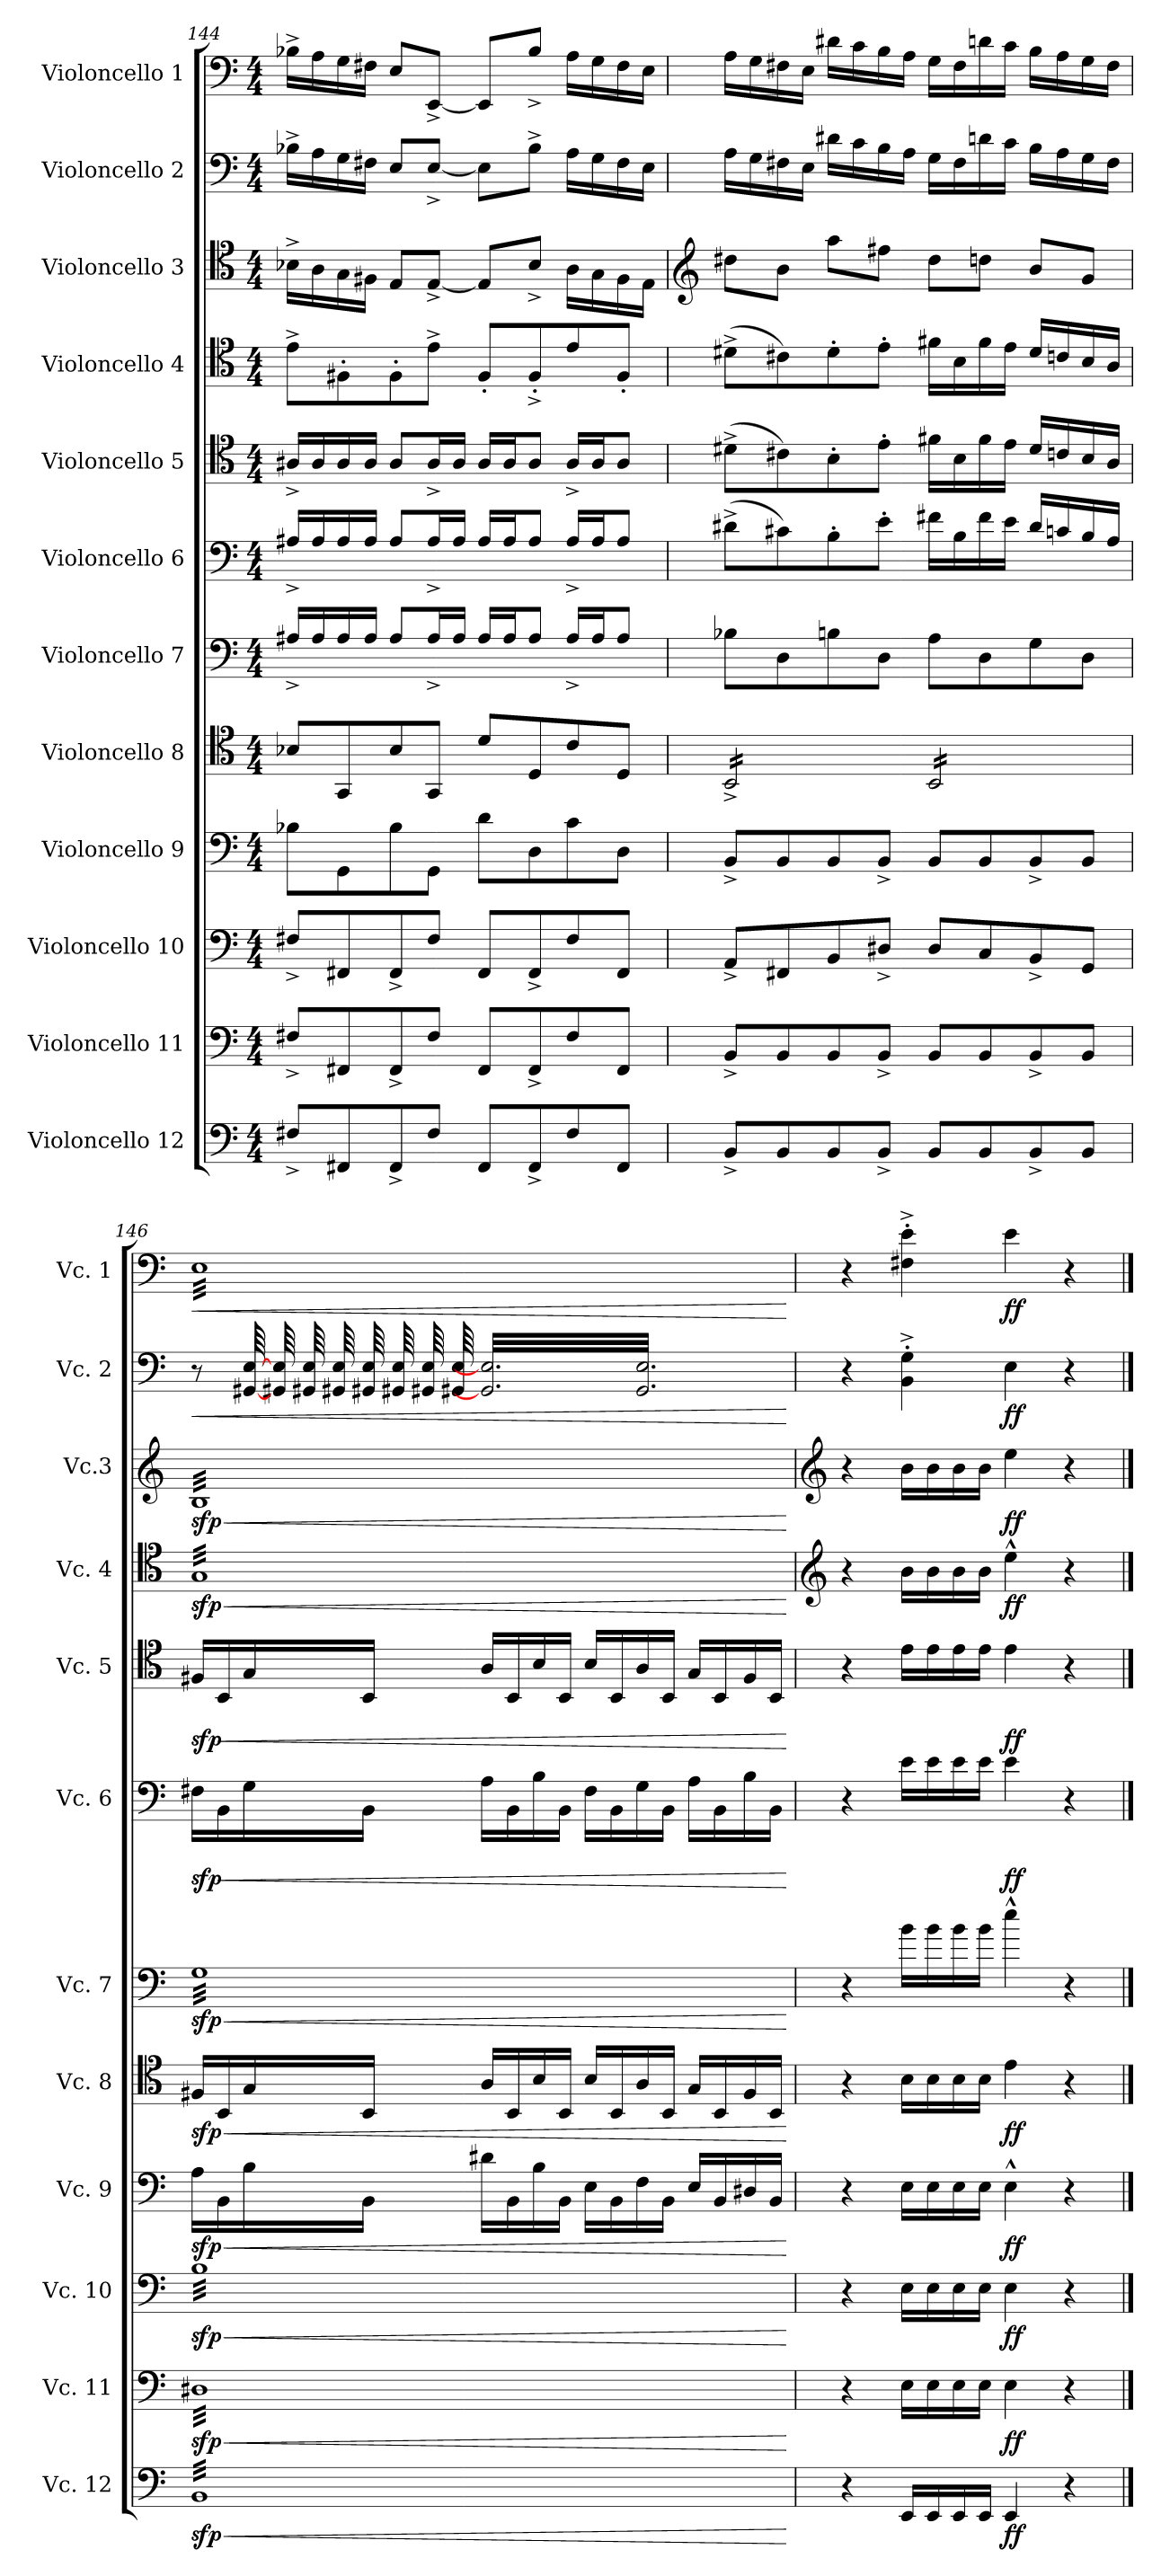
**kern	**dynam	**kern	**dynam	**kern	**dynam	**kern	**dynam	**kern	**dynam	**kern	**dynam	**kern	**dynam	**kern	**dynam	**kern	**dynam	**kern	**dynam	**kern	**dynam	**kern	**dynam
*part12	*part12	*part11	*part11	*part10	*part10	*part9	*part9	*part8	*part8	*part7	*part7	*part6	*part6	*part5	*part5	*part4	*part4	*part3	*part3	*part2	*part2	*part1	*part1
*staff12	*staff12	*staff11	*staff11	*staff10	*staff10	*staff9	*staff9	*staff8	*staff8	*staff7	*staff7	*staff6	*staff6	*staff5	*staff5	*staff4	*staff4	*staff3	*staff3	*staff2	*staff2	*staff1	*staff1
*I"Violoncello 12	*	*I"Violoncello 11	*	*I"Violoncello 10	*	*I"Violoncello 9	*	*I"Violoncello 8	*	*I"Violoncello 7	*	*I"Violoncello 6	*	*I"Violoncello 5	*	*I"Violoncello 4	*	*I"Violoncello 3	*	*I"Violoncello 2	*	*I"Violoncello 1	*
*I'Vc. 12	*	*I'Vc. 11	*	*I'Vc. 10	*	*I'Vc. 9	*	*I'Vc. 8	*	*I'Vc. 7	*	*I'Vc. 6	*	*I'Vc. 5	*	*I'Vc. 4	*	*I'Vc.3	*	*I'Vc. 2	*	*I'Vc. 1	*
*clefF4	*	*clefF4	*	*clefF4	*	*clefF4	*	*clefC4	*	*clefF4	*	*clefF4	*	*clefC4	*	*clefC4	*	*clefC4	*	*clefF4	*	*clefF4	*
*k[]	*	*k[]	*	*k[]	*	*k[]	*	*k[]	*	*k[]	*	*k[]	*	*k[]	*	*k[]	*	*k[]	*	*k[]	*	*k[]	*
*M4/4	*	*M4/4	*	*M4/4	*	*M4/4	*	*M4/4	*	*M4/4	*	*M4/4	*	*M4/4	*	*M4/4	*	*M4/4	*	*M4/4	*	*M4/4	*
=144	=144	=144	=144	=144	=144	=144	=144	=144	=144	=144	=144	=144	=144	=144	=144	=144	=144	=144	=144	=144	=144	=144	=144
8F#X^/L	.	8F#X^/L	.	8F#X^/L	.	8B-X\L	.	8B-X/L	.	16A#X^/LL	.	16A#X^/LL	.	16A#X^/LL	.	8e^\L	.	16B-X^\LL	.	16B-X^\LL	.	16B-X^\LL	.
.	.	.	.	.	.	.	.	.	.	16A#/	.	16A#/	.	16A#/	.	.	.	16A\	.	16A\	.	16A\	.
8FF#X/	.	8FF#X/	.	8FF#X/	.	8GG\	.	8GG/	.	16A#/	.	16A#/	.	16A#/	.	8F#X'\	.	16G\	.	16G\	.	16G\	.
.	.	.	.	.	.	.	.	.	.	16A#/JJ	.	16A#/JJ	.	16A#/JJ	.	.	.	16F#X\JJ	.	16F#X\JJ	.	16F#X\JJ	.
8FF#^/	.	8FF#^/	.	8FF#^/	.	8B-\	.	8B-/	.	8A#/L	.	8A#/L	.	8A#/L	.	8F#'\	.	8E/L	.	8E/L	.	8E/L	.
8F#/J	.	8F#/J	.	8F#/J	.	8GG\J	.	8GG/J	.	16A#^/L	.	16A#^/L	.	16A#^/L	.	8e^\J	.	[8E^/J	.	[8E^/J	.	[8EE^/J	.
.	.	.	.	.	.	.	.	.	.	16A#/JJ	.	16A#/JJ	.	16A#/JJ	.	.	.	.	.	.	.	.	.
8FF#/L	.	8FF#/L	.	8FF#/L	.	8d\L	.	8d/L	.	16A#/LL	.	16A#/LL	.	16A#/LL	.	8F#'/L	.	8E/L]	.	8E\L]	.	8EE/L]	.
.	.	.	.	.	.	.	.	.	.	16A#/J	.	16A#/J	.	16A#/J	.	.	.	.	.	.	.	.	.
8FF#^/	.	8FF#^/	.	8FF#^/	.	8D\	.	8D/	.	8A#/J	.	8A#/J	.	8A#/J	.	8F#^'/	.	8B-^/J	.	8B-^\J	.	8B-^/J	.
8F#/	.	8F#/	.	8F#/	.	8c\	.	8c/	.	16A#^/LL	.	16A#^/LL	.	16A#^/LL	.	8e/	.	16A\LL	.	16A\LL	.	16A\LL	.
.	.	.	.	.	.	.	.	.	.	16A#/J	.	16A#/J	.	16A#/J	.	.	.	16G\	.	16G\	.	16G\	.
8FF#/J	.	8FF#/J	.	8FF#/J	.	8D\J	.	8D/J	.	8A#/J	.	8A#/J	.	8A#/J	.	8F#'/J	.	16F#\	.	16F#\	.	16F#\	.
.	.	.	.	.	.	.	.	.	.	.	.	.	.	.	.	.	.	16E\JJ	.	16E\JJ	.	16E\JJ	.
!!LO:PB:g=z
=145	=145	=145	=145	=145	=145	=145	=145	=145	=145	=145	=145	=145	=145	=145	=145	=145	=145	=145	=145	=145	=145	=145	=145
*	*	*	*	*	*	*	*	*	*	*	*	*	*	*	*	*	*	*clefG2	*	*	*	*	*
*	*	*	*	*	*	*	*	*tremolo	*	*	*	*	*	*	*	*	*	*	*	*	*	*	*
8BB^/L	.	8BB^/L	.	8AA^/L	.	8BB^/L	.	16BB^/LL	.	8B-X\L	.	(>8d#X^\L	.	(>8d#X^\L	.	(>8d#X^\L	.	8dd#X\L	.	16A\LL	.	16A\LL	.
.	.	.	.	.	.	.	.	16BB^/	.	.	.	.	.	.	.	.	.	.	.	16G\	.	16G\	.
8BB/	.	8BB/	.	8FF#X/	.	8BB/	.	16BB/	.	8D\	.	8c#X\)	.	8c#X\)	.	8c#X\)	.	8b\J	.	16F#X\	.	16F#X\	.
.	.	.	.	.	.	.	.	16BB/	.	.	.	.	.	.	.	.	.	.	.	16E\JJ	.	16E\JJ	.
8BB/	.	8BB/	.	8BB/	.	8BB/	.	16BB/	.	8Bn\	.	8B'\	.	8B'\	.	8d#'\	.	8aa\L	.	16d#X\LL	.	16d#X\LL	.
.	.	.	.	.	.	.	.	16BB/	.	.	.	.	.	.	.	.	.	.	.	16c\	.	16c\	.
8BB^/J	.	8BB^/J	.	8D#X^/J	.	8BB^/J	.	16BB^/	.	8D\J	.	8e'\J	.	8e'\J	.	8e'\J	.	8ff#X\J	.	16B\	.	16B\	.
.	.	.	.	.	.	.	.	16BB^/JJ	.	.	.	.	.	.	.	.	.	.	.	16A\JJ	.	16A\JJ	.
8BB/L	.	8BB/L	.	8D#/L	.	8BB/L	.	16BB/LL	.	8A\L	.	16f#X\LL	.	16f#X\LL	.	16f#X\LL	.	8dd#\L	.	16G\LL	.	16G\LL	.
.	.	.	.	.	.	.	.	16BB/	.	.	.	16B\	.	16B\	.	16B\	.	.	.	16F#\	.	16F#\	.
8BB/	.	8BB/	.	8C/	.	8BB/	.	16BB/	.	8D\	.	16f#\	.	16f#\	.	16f#\	.	8ddn\J	.	16dn\	.	16dn\	.
.	.	.	.	.	.	.	.	16BB/	.	.	.	16e\JJ	.	16e\JJ	.	16e\JJ	.	.	.	16c\JJ	.	16c\JJ	.
8BB^/	.	8BB^/	.	8BB^/	.	8BB^/	.	16BB^/	.	8G\	.	16d#/LL	.	16d#/LL	.	16d#/LL	.	8b/L	.	16B\LL	.	16B\LL	.
.	.	.	.	.	.	.	.	16BB^/	.	.	.	16cn/	.	16cn/	.	16cn/	.	.	.	16A\	.	16A\	.
8BB/J	.	8BB/J	.	8GG/J	.	8BB/J	.	16BB/	.	8D\J	.	16B/	.	16B/	.	16B/	.	8g/J	.	16G\	.	16G\	.
.	.	.	.	.	.	.	.	16BB/JJ	.	.	.	16A/JJ	.	16A/JJ	.	16A/JJ	.	.	.	16F#\JJ	.	16F#\JJ	.
*	*	*	*	*	*	*	*	*Xtremolo	*	*	*	*	*	*	*	*	*	*	*	*	*	*	*
=146	=146	=146	=146	=146	=146	=146	=146	=146	=146	=146	=146	=146	=146	=146	=146	=146	=146	=146	=146	=146	=146	=146	=146
!	!LO:HP:b	!	!LO:HP:b	!	!LO:HP:b	!	!LO:HP:b	!	!LO:HP:b	!	!LO:HP:b	!	!	!	!	!	!LO:HP:b	!	!LO:HP:b	!	!LO:HP:b	!	!LO:HP:b
!	!LO:DY:n=1:b	!	!LO:DY:n=1:b	!	!LO:DY:n=1:b	!	!LO:DY:n=1:b	!	!LO:DY:n=1:b	!	!LO:DY:n=1:b	!	!LO:DY:b	!	!LO:DY:b	!	!LO:DY:n=1:b	!	!LO:DY:n=1:b	!	!	!	!
*tremolo	*	*	*	*	*	*	*	*	*	*	*	*	*	*	*	*	*	*	*	*	*	*	*
*	*	*tremolo	*	*	*	*	*	*	*	*	*	*	*	*	*	*	*	*	*	*	*	*	*
*	*	*	*	*tremolo	*	*	*	*	*	*	*	*	*	*	*	*	*	*	*	*	*	*	*
*	*	*	*	*	*	*	*	*	*	*tremolo	*	*	*	*	*	*	*	*	*	*	*	*	*
*	*	*	*	*	*	*	*	*	*	*	*	*	*	*	*	*tremolo	*	*	*	*	*	*	*
*	*	*	*	*	*	*	*	*	*	*	*	*	*	*	*	*	*	*tremolo	*	*	*	*	*
*	*	*	*	*	*	*	*	*	*	*	*	*	*	*	*	*	*	*	*	*	*	*tremolo	*
32BBLLL	< sfp	32D#XLLL	< sfp	32BLLL	< sfp	16A\LL	< sfp	16F#X/LL	< sfp	32GLLL	< sfp	16F#X\LL	sfp	16F#X/LL	sfp	32GLLL	< sfp	32BLLL	< sfp	8r	<	32ELLL	<
32BB	.	32D#X	.	32B	.	.	.	.	.	32G	.	.	.	.	.	32G	.	32B	.	.	.	32E	.
!	!	!	!	!	!	!	!	!	!	!	!	!	!LO:HP:b	!	!LO:HP:b	!	!	!	!	!	!	!	!
32BB	.	32D#X	.	32B	.	16BB\	.	16BB/	.	32G	.	16BB\	<	16BB/	<	32G	.	32B	.	.	.	32E	.
32BB	.	32D#X	.	32B	.	.	.	.	.	32G	.	.	.	.	.	32G	.	32B	.	.	.	32E	.
*	*	*	*	*	*	*	*	*	*	*	*	*	*	*	*	*	*	*	*	*tremolo	*	*	*
32BB	.	32D#X	.	32B	.	16B\	.	16G/	.	32G	.	16G\	.	16G/	.	32G	.	32B	.	[64GG#X/ [64E/	.	32E	.
.	.	.	.	.	.	.	.	.	.	.	.	.	.	.	.	.	.	.	.	64GG#X/ 64E/	.	.	.
32BB	.	32D#X	.	32B	.	.	.	.	.	32G	.	.	.	.	.	32G	.	32B	.	64GG#X/ 64E/	.	32E	.
.	.	.	.	.	.	.	.	.	.	.	.	.	.	.	.	.	.	.	.	64GG#X/ 64E/	.	.	.
32BB	.	32D#X	.	32B	.	16BB\JJ	.	16BB/JJ	.	32G	.	16BB\JJ	.	16BB/JJ	.	32G	.	32B	.	64GG#X/ 64E/	.	32E	.
.	.	.	.	.	.	.	.	.	.	.	.	.	.	.	.	.	.	.	.	64GG#X/ 64E/	.	.	.
32BB	.	32D#X	.	32B	.	.	.	.	.	32G	.	.	.	.	.	32G	.	32B	.	64GG#X/ 64E/	.	32E	.
.	.	.	.	.	.	.	.	.	.	.	.	.	.	.	.	.	.	.	.	64GG#X/ 64E/	.	.	.
32BB	.	32D#X	.	32B	.	16d#X\LL	.	16A/LL	.	32G	.	16A\LL	.	16A/LL	.	32G	.	32B	.	32GG#/] 32E/]LLL	.	32E	.
32BB	.	32D#X	.	32B	.	.	.	.	.	32G	.	.	.	.	.	32G	.	32B	.	32GG#/ 32E/	.	32E	.
32BB	.	32D#X	.	32B	.	16BB\	.	16BB/	.	32G	.	16BB\	.	16BB/	.	32G	.	32B	.	32GG#/ 32E/	.	32E	.
32BB	.	32D#X	.	32B	.	.	.	.	.	32G	.	.	.	.	.	32G	.	32B	.	32GG#/ 32E/	.	32E	.
32BB	.	32D#X	.	32B	.	16B\	.	16B/	.	32G	.	16B\	.	16B/	.	32G	.	32B	.	32GG#/ 32E/	.	32E	.
32BB	.	32D#X	.	32B	.	.	.	.	.	32G	.	.	.	.	.	32G	.	32B	.	32GG#/ 32E/	.	32E	.
32BB	.	32D#X	.	32B	.	16BB\JJ	.	16BB/JJ	.	32G	.	16BB\JJ	.	16BB/JJ	.	32G	.	32B	.	32GG#/ 32E/	.	32E	.
32BB	.	32D#X	.	32B	.	.	.	.	.	32G	.	.	.	.	.	32G	.	32B	.	32GG#/ 32E/	.	32E	.
32BB	.	32D#X	.	32B	.	16E\LL	.	16B/LL	.	32G	.	16F#\LL	.	16B/LL	.	32G	.	32B	.	32GG#/ 32E/	.	32E	.
32BB	.	32D#X	.	32B	.	.	.	.	.	32G	.	.	.	.	.	32G	.	32B	.	32GG#/ 32E/	.	32E	.
32BB	.	32D#X	.	32B	.	16BB\	.	16BB/	.	32G	.	16BB\	.	16BB/	.	32G	.	32B	.	32GG#/ 32E/	.	32E	.
32BB	.	32D#X	.	32B	.	.	.	.	.	32G	.	.	.	.	.	32G	.	32B	.	32GG#/ 32E/	.	32E	.
32BB	.	32D#X	.	32B	.	16F\	.	16A/	.	32G	.	16G\	.	16A/	.	32G	.	32B	.	32GG#/ 32E/	.	32E	.
32BB	.	32D#X	.	32B	.	.	.	.	.	32G	.	.	.	.	.	32G	.	32B	.	32GG#/ 32E/	.	32E	.
32BB	.	32D#X	.	32B	.	16BB\JJ	.	16BB/JJ	.	32G	.	16BB\JJ	.	16BB/JJ	.	32G	.	32B	.	32GG#/ 32E/	.	32E	.
32BB	.	32D#X	.	32B	.	.	.	.	.	32G	.	.	.	.	.	32G	.	32B	.	32GG#/ 32E/	.	32E	.
32BB	.	32D#X	.	32B	.	16E/LL	.	16G/LL	.	32G	.	16A\LL	.	16G/LL	.	32G	.	32B	.	32GG#/ 32E/	.	32E	.
32BB	.	32D#X	.	32B	.	.	.	.	.	32G	.	.	.	.	.	32G	.	32B	.	32GG#/ 32E/	.	32E	.
32BB	.	32D#X	.	32B	.	16BB/	.	16BB/	.	32G	.	16BB\	.	16BB/	.	32G	.	32B	.	32GG#/ 32E/	.	32E	.
32BB	.	32D#X	.	32B	.	.	.	.	.	32G	.	.	.	.	.	32G	.	32B	.	32GG#/ 32E/	.	32E	.
32BB	.	32D#X	.	32B	.	16D#X/	.	16F#/	.	32G	.	16B\	.	16F#/	.	32G	.	32B	.	32GG#/ 32E/	.	32E	.
32BB	.	32D#X	.	32B	.	.	.	.	.	32G	.	.	.	.	.	32G	.	32B	.	32GG#/ 32E/	.	32E	.
32BB	.	32D#X	.	32B	.	16BB/JJ	.	16BB/JJ	.	32G	.	16BB\JJ	.	16BB/JJ	.	32G	.	32B	.	32GG#/ 32E/	.	32E	.
32BBJJJ	.	32D#XJJJ	.	32BJJJ	.	.	.	.	.	32GJJJ	.	.	.	.	.	32GJJJ	.	32BJJJ	.	32GG#/ 32E/JJJ	.	32EJJJ	.
*	*	*	*	*	*	*	*	*	*	*	*	*	*	*	*	*	*	*	*	*	*	*Xtremolo	*
*	*	*	*	*	*	*	*	*	*	*	*	*	*	*	*	*	*	*	*	*Xtremolo	*	*	*
*	*	*	*	*	*	*	*	*	*	*	*	*	*	*	*	*	*	*Xtremolo	*	*	*	*	*
*	*	*	*	*	*	*	*	*	*	*	*	*	*	*	*	*Xtremolo	*	*	*	*	*	*	*
*	*	*	*	*	*	*	*	*	*	*Xtremolo	*	*	*	*	*	*	*	*	*	*	*	*	*
*	*	*	*	*Xtremolo	*	*	*	*	*	*	*	*	*	*	*	*	*	*	*	*	*	*	*
*	*	*Xtremolo	*	*	*	*	*	*	*	*	*	*	*	*	*	*	*	*	*	*	*	*	*
*Xtremolo	*	*	*	*	*	*	*	*	*	*	*	*	*	*	*	*	*	*	*	*	*	*	*
.	[	.	[	.	[	.	[	.	[	.	[	.	[	.	[	.	[	.	[	.	[	.	[
!!LO:PB:g=z
=147	=147	=147	=147	=147	=147	=147	=147	=147	=147	=147	=147	=147	=147	=147	=147	=147	=147	=147	=147	=147	=147	=147	=147
*	*	*	*	*	*	*	*	*	*	*	*	*	*	*	*	*clefG2	*	*clefG2	*	*	*	*	*
4r	.	4r	.	4r	.	4r	.	4r	.	4r	.	4r	.	4r	.	4r	.	4r	.	4r	.	4r	.
16EE/LL	.	16E\LL	.	16E\LL	.	16E\LL	.	16B\LL	.	16b\LL	.	16e\LL	.	16e\LL	.	16b\LL	.	16b\LL	.	4BB\^' 4G\^'	.	4F#X\^' 4e\^'	.
16EE/	.	16E\	.	16E\	.	16E\	.	16B\	.	16b\	.	16e\	.	16e\	.	16b\	.	16b\	.	.	.	.	.
16EE/	.	16E\	.	16E\	.	16E\	.	16B\	.	16b\	.	16e\	.	16e\	.	16b\	.	16b\	.	.	.	.	.
16EE/JJ	.	16E\JJ	.	16E\JJ	.	16E\JJ	.	16B\JJ	.	16b\JJ	.	16e\JJ	.	16e\JJ	.	16b\JJ	.	16b\JJ	.	.	.	.	.
!	!LO:DY:b	!	!LO:DY:b	!	!LO:DY:b	!	!LO:DY:b	!	!LO:DY:b	!	!	!	!LO:DY:b	!	!LO:DY:b	!	!LO:DY:b	!	!LO:DY:b	!	!LO:DY:b	!	!LO:DY:b
4EE/	ff	4E\	ff	4E\	ff	4E^^\	ff	4e\	ff	4ee^^\	.	4e\	ff	4e\	ff	4ee^^\	ff	4ee\	ff	4E\	ff	4e\	ff
4r	.	4r	.	4r	.	4r	.	4r	.	4r	.	4r	.	4r	.	4r	.	4r	.	4r	.	4r	.
==	==	==	==	==	==	==	==	==	==	==	==	==	==	==	==	==	==	==	==	==	==	==	==
*-	*-	*-	*-	*-	*-	*-	*-	*-	*-	*-	*-	*-	*-	*-	*-	*-	*-	*-	*-	*-	*-	*-	*-
